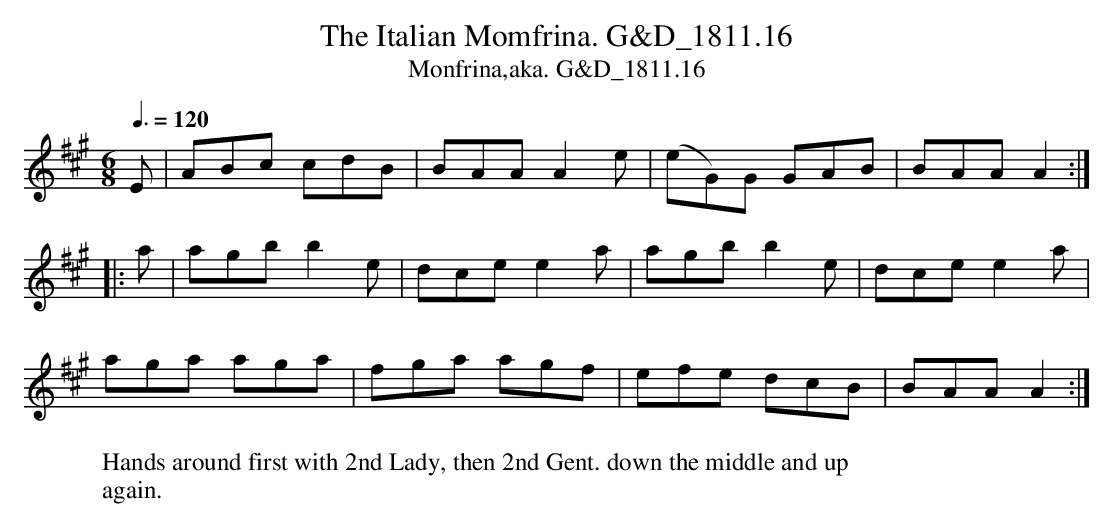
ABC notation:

X:1
T:Italian Momfrina. G&D_1811.16, The
T:Monfrina,aka. G&D_1811.16
M:6/8
L:1/8
Q:3/8=120
W:Hands around first with 2nd Lady, then 2nd Gent. down the middle and up
W:again.
K:A
E|ABc cdB|BAAA2e|(eG)G GAB|BAAA2:|
|:a|agbb2e|dcee2a|agbb2e|dcee2a|
aga aga|fga agf|efe dcB|BAAA2:|
